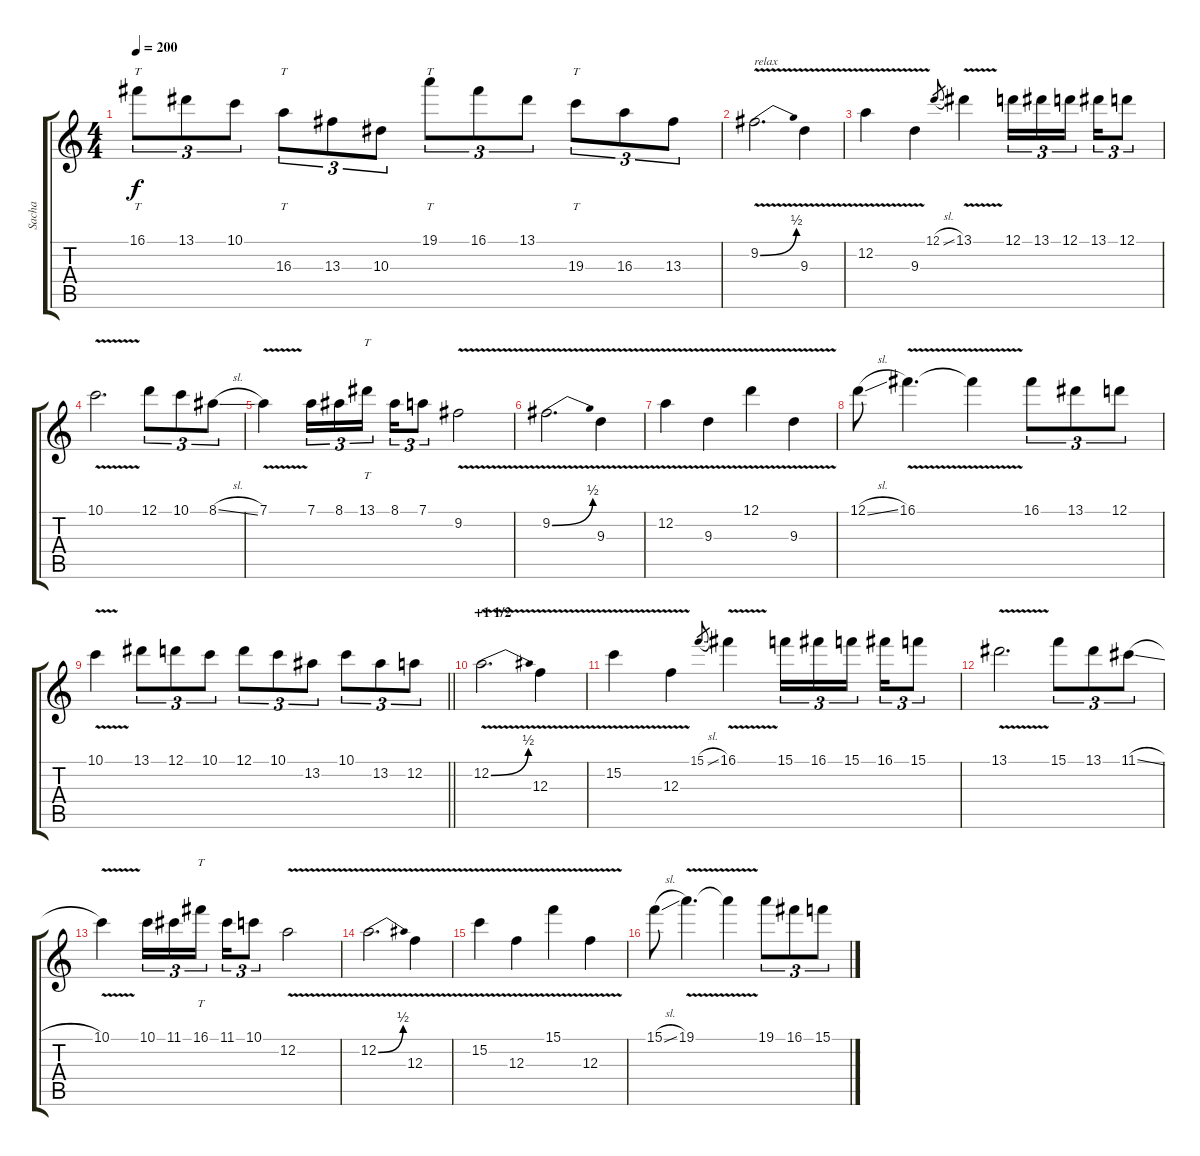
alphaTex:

\track ("Sacha" "Sacha") {instrument distortionguitar}
\staff {score tabs}
\tuning (D4 A3 F3 C3 G2 D2) {hide}
\ts (4 4)
\tempo 200
\clef g2
\ks c
16.1.8{tt tu (3 2) dy f} 13.1.8{tu (3 2)} 10.1.8{tu (3 2)} 16.3.8{tt tu (3 2)} 13.3.8{tu (3 2)} 10.3.8{tu (3 2)} 19.1.8{tt tu (3 2)} 16.1.8{tu (3 2)} 13.1.8{tu (3 2)} 19.3.8{tt tu (3 2)} 16.3.8{tu (3 2)} 13.3.8{tu (3 2)} |
9.2{be (bend 0 0 60 2) v}.2{d txt "relax"} 9.3{v}.4 |
12.2{v}.4 9.3{v}.4 12.1{sl}.8{gr} 13.1{v}.4 12.1.16{tu (3 2)} 13.1.16{tu (3 2)} 12.1.16{tu (3 2) beam splitsecondary} 13.1.16{tu (3 2)} 12.1.8{tu (3 2)} |
10.1{v}.2{d} 12.1.8{tu (3 2)} 10.1.8{tu (3 2)} 8.1{sl}.8{tu (3 2)} |
7.1{v}.4 7.1.16{tu (3 2)} 8.1.16{tu (3 2)} 13.1.16{tt tu (3 2) beam splitsecondary} 8.1.16{tu (3 2)} 7.1.8{tu (3 2)} 9.2{v}.2 |
9.2{be (bend 0 0 60 2) v}.2{d} 9.3{v}.4 |
12.2{v}.4 9.3{v}.4 12.1{v}.4 9.3{v}.4 |
12.1{sl}.8 16.1{v}.4{d} 16.1{t}.4 16.1.8{tu (3 2)} 13.1.8{tu (3 2)} 12.1.8{tu (3 2)} |
\barLineRight lightlight
10.1{v}.4 13.1.8{tu (3 2)} 12.1.8{tu (3 2)} 10.1.8{tu (3 2)} 12.1.8{tu (3 2)} 10.1.8{tu (3 2)} 13.2.8{tu (3 2)} 10.1.8{tu (3 2)} 13.2.8{tu (3 2)} 12.2.8{tu (3 2)} |
\section ("" "+1 1/2")
12.2{be (bend 0 0 60 2) v}.2{d} 12.3{v}.4 |
15.2{v}.4 12.3{v}.4 15.1{sl}.8{gr} 16.1{v}.4 15.1.16{tu (3 2)} 16.1.16{tu (3 2)} 15.1.16{tu (3 2) beam splitsecondary} 16.1.16{tu (3 2)} 15.1.8{tu (3 2)} |
13.1{v}.2{d} 15.1.8{tu (3 2)} 13.1.8{tu (3 2)} 11.1{sl}.8{tu (3 2)} |
10.1{v}.4 10.1.16{tu (3 2)} 11.1.16{tu (3 2)} 16.1.16{tt tu (3 2) beam splitsecondary} 11.1.16{tu (3 2)} 10.1.8{tu (3 2)} 12.2{v}.2 |
12.2{be (bend 0 0 60 2) v}.2{d} 12.3{v}.4 |
15.2{v}.4 12.3{v}.4 15.1{v}.4 12.3{v}.4 |
15.1{sl}.8 19.1{v}.4{d} 19.1{t}.4 19.1.8{tu (3 2)} 16.1.8{tu (3 2)} 15.1.8{tu (3 2)}
